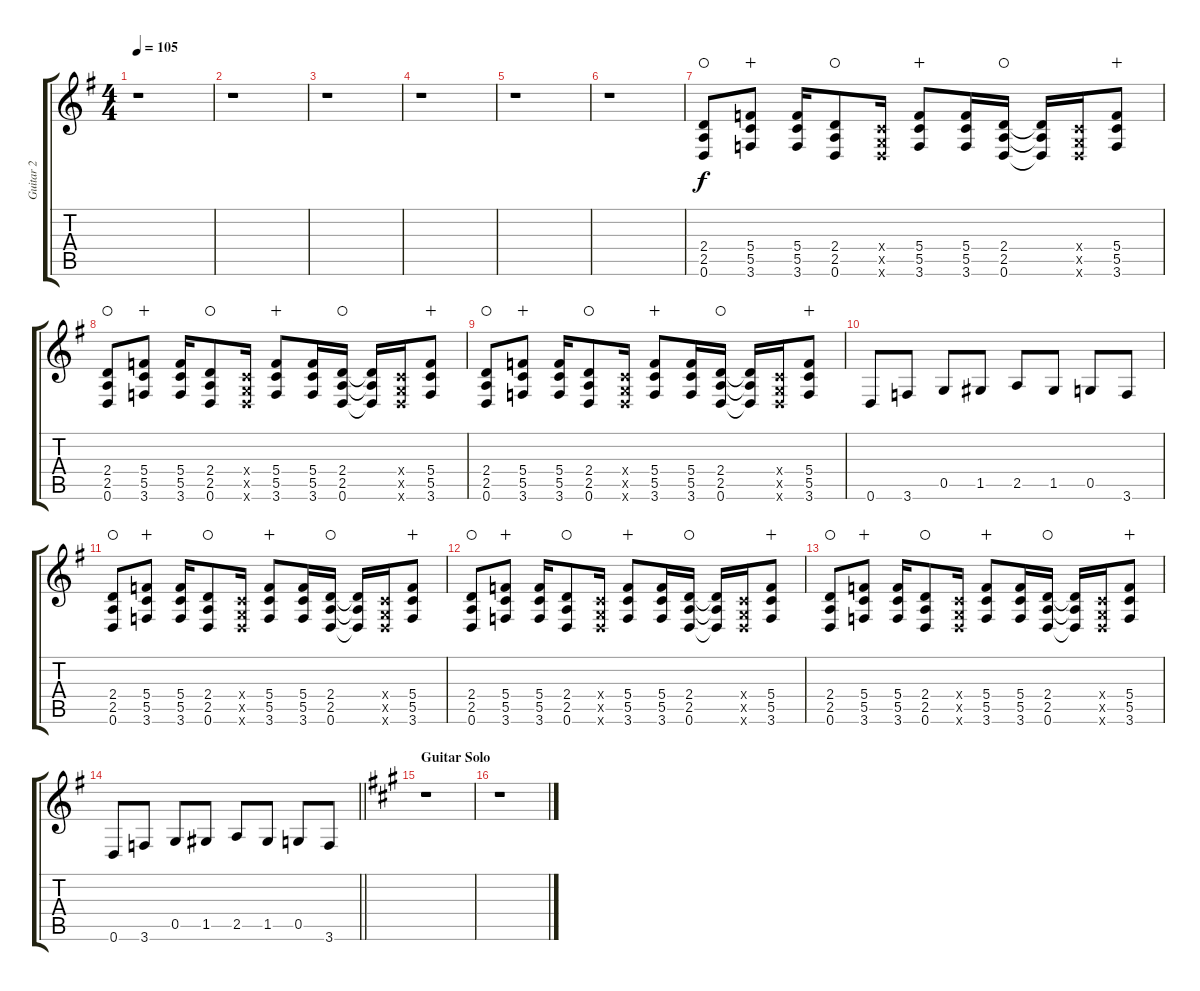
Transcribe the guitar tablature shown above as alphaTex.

\track ("Guitar 2" "Guitar 2") {instrument overdrivenguitar}
\staff {score tabs}
\tuning (D4 A3 F3 C3 G2 D2) {hide}
\ts (4 4)
\tempo 105
\clef g2
\ks eminor
r.1{dy f} |
r.1 |
r.1 |
r.1 |
r.1 |
r.1 |
(2.4 2.5 0.6).8{waho} (5.4 5.5 3.6).8{wahc} (5.4 5.5 3.6).16 (2.4 2.5 0.6).8{waho} (0.4{x} 0.5{x} 0.6{x}).16 (5.4 5.5 3.6).8{wahc} (5.4 5.5 3.6).16 (2.4 2.5 0.6).16{waho} (2.4{t} 2.5{t} 0.6{t}).16 (0.4{x} 0.5{x} 0.6{x}).16 (5.4 5.5 3.6).8{wahc} |
(2.4 2.5 0.6).8{waho} (5.4 5.5 3.6).8{wahc} (5.4 5.5 3.6).16 (2.4 2.5 0.6).8{waho} (0.4{x} 0.5{x} 0.6{x}).16 (5.4 5.5 3.6).8{wahc} (5.4 5.5 3.6).16 (2.4 2.5 0.6).16{waho} (2.4{t} 2.5{t} 0.6{t}).16 (0.4{x} 0.5{x} 0.6{x}).16 (5.4 5.5 3.6).8{wahc} |
(2.4 2.5 0.6).8{waho} (5.4 5.5 3.6).8{wahc} (5.4 5.5 3.6).16 (2.4 2.5 0.6).8{waho} (0.4{x} 0.5{x} 0.6{x}).16 (5.4 5.5 3.6).8{wahc} (5.4 5.5 3.6).16 (2.4 2.5 0.6).16{waho} (2.4{t} 2.5{t} 0.6{t}).16 (0.4{x} 0.5{x} 0.6{x}).16 (5.4 5.5 3.6).8{wahc} |
0.6.8 3.6.8 0.5.8 1.5.8 2.5.8 1.5.8 0.5.8 3.6.8 |
(2.4 2.5 0.6).8{waho} (5.4 5.5 3.6).8{wahc} (5.4 5.5 3.6).16 (2.4 2.5 0.6).8{waho} (0.4{x} 0.5{x} 0.6{x}).16 (5.4 5.5 3.6).8{wahc} (5.4 5.5 3.6).16 (2.4 2.5 0.6).16{waho} (2.4{t} 2.5{t} 0.6{t}).16 (0.4{x} 0.5{x} 0.6{x}).16 (5.4 5.5 3.6).8{wahc} |
(2.4 2.5 0.6).8{waho} (5.4 5.5 3.6).8{wahc} (5.4 5.5 3.6).16 (2.4 2.5 0.6).8{waho} (0.4{x} 0.5{x} 0.6{x}).16 (5.4 5.5 3.6).8{wahc} (5.4 5.5 3.6).16 (2.4 2.5 0.6).16{waho} (2.4{t} 2.5{t} 0.6{t}).16 (0.4{x} 0.5{x} 0.6{x}).16 (5.4 5.5 3.6).8{wahc} |
(2.4 2.5 0.6).8{waho} (5.4 5.5 3.6).8{wahc} (5.4 5.5 3.6).16 (2.4 2.5 0.6).8{waho} (0.4{x} 0.5{x} 0.6{x}).16 (5.4 5.5 3.6).8{wahc} (5.4 5.5 3.6).16 (2.4 2.5 0.6).16{waho} (2.4{t} 2.5{t} 0.6{t}).16 (0.4{x} 0.5{x} 0.6{x}).16 (5.4 5.5 3.6).8{wahc} |
\barLineRight lightlight
0.6.8 3.6.8 0.5.8 1.5.8 2.5.8 1.5.8 0.5.8 3.6.8 |
\section ("" "Guitar Solo")
\ks f#minor
r.1 |
r.1
